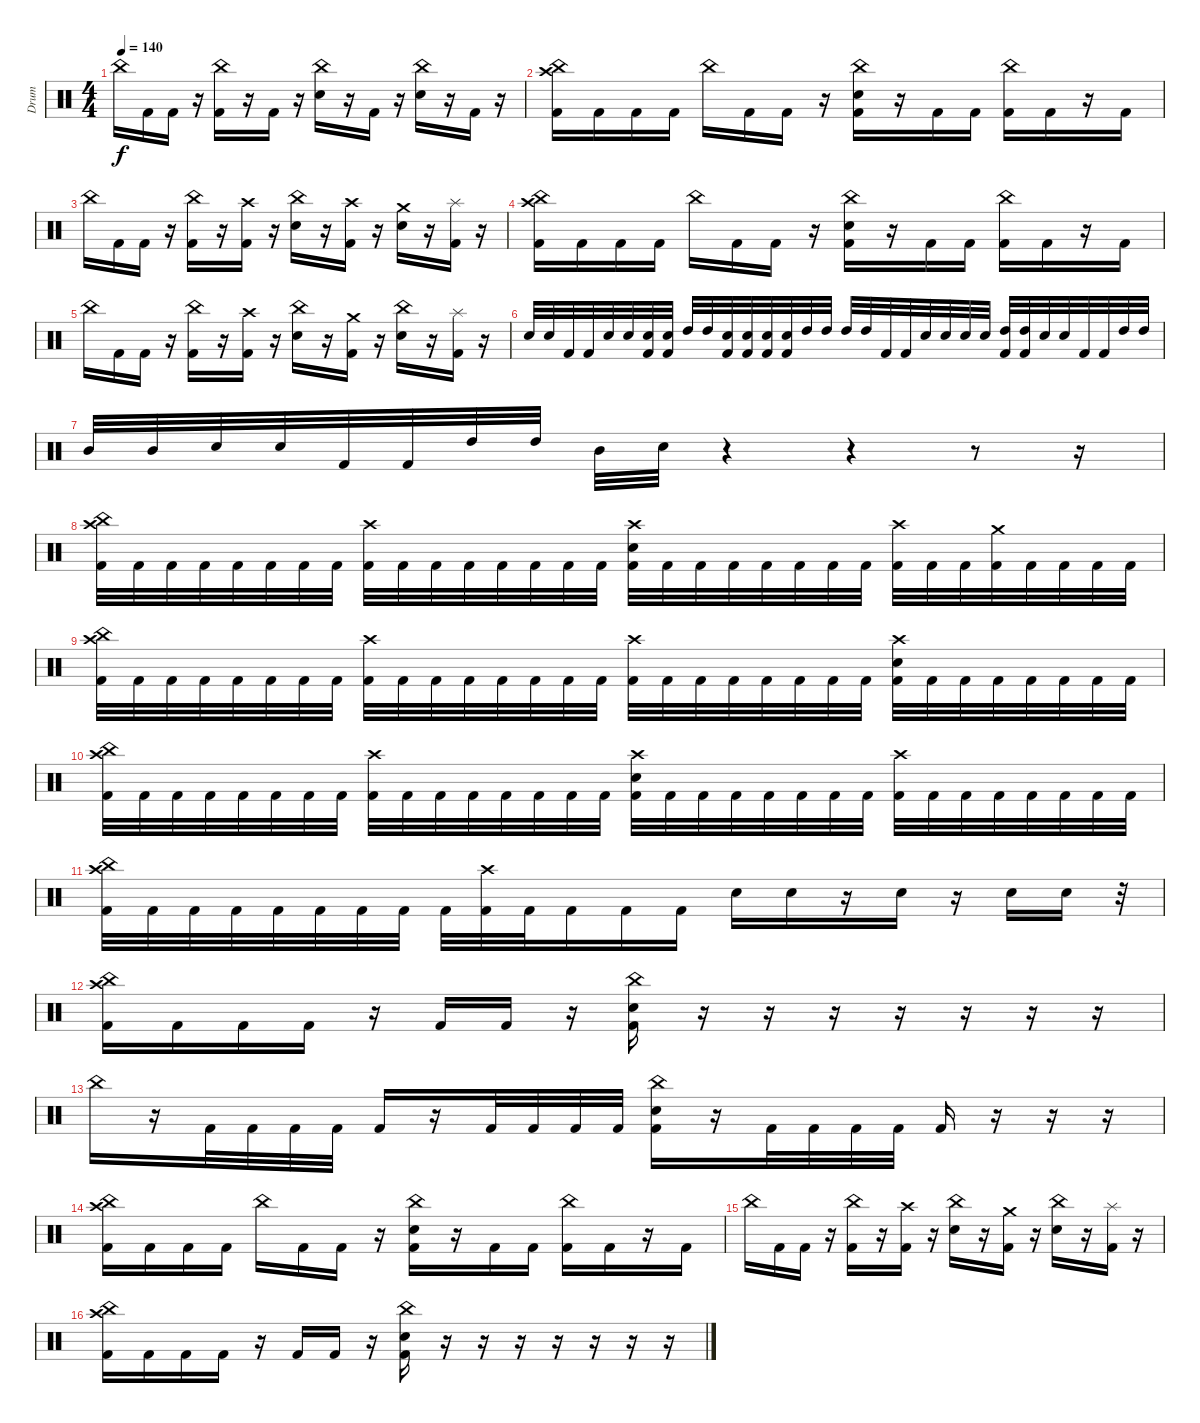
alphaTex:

\track ("Drum" "Drum") {instrument percussion}
\staff {score}
\articulation defaults
\ts (4 4)
\tempo 140
\clef neutral
\ks c "China (hit)".16{dy f} "Kick (hit) 2".16 "Kick (hit) 2".16
r.16 ("China (hit)" "Kick (hit) 2").16 r.16 "Kick (hit) 2".16 r.16 ("China (hit)" "Electric Snare (hit)").16 r.16 "Kick (hit) 2".16 r.16 ("China (hit)" "Electric Snare (hit)").16 r.16 "Kick (hit) 2".16 r.16 |
("Crash high (hit)" "China (hit)" "Kick (hit) 2").16 "Kick (hit) 2".16 "Kick (hit) 2".16 "Kick (hit) 2".16 "China (hit)".16 "Kick (hit) 2".16 "Kick (hit) 2".16 r.16 ("China (hit)" "Electric Snare (hit)" "Kick (hit) 2").16 r.16 "Kick (hit) 2".16 "Kick (hit) 2".16 ("China (hit)" "Kick (hit) 2").16 "Kick (hit) 2".16 r.16 "Kick (hit) 2".16 |
"China (hit)".16 "Kick (hit) 2".16 "Kick (hit) 2".16 r.16 ("China (hit)" "Kick (hit) 2").16 r.16 ("Crash high (hit)" "Kick (hit) 2").16 r.16 ("China (hit)" "Electric Snare (hit)").16 r.16 ("Crash high (hit)" "Kick (hit) 2").16 r.16 ("Crash medium (hit)" "Electric Snare (hit)").16 r.16 ("Splash (hit)" "Kick (hit) 2").16 r.16 |
("Crash high (hit)" "China (hit)" "Kick (hit) 2").16 "Kick (hit) 2".16 "Kick (hit) 2".16 "Kick (hit) 2".16 "China (hit)".16 "Kick (hit) 2".16 "Kick (hit) 2".16 r.16 ("China (hit)" "Electric Snare (hit)" "Kick (hit) 2").16 r.16 "Kick (hit) 2".16 "Kick (hit) 2".16 ("China (hit)" "Kick (hit) 2").16 "Kick (hit) 2".16 r.16 "Kick (hit) 2".16 |
"China (hit)".16 "Kick (hit) 2".16 "Kick (hit) 2".16 r.16 ("China (hit)" "Kick (hit) 2").16 r.16 ("Crash high (hit)" "Kick (hit) 2").16 r.16 ("China (hit)" "Electric Snare (hit)").16 r.16 ("Crash medium (hit)" "Kick (hit) 2").16 r.16 ("China (hit)" "Electric Snare (hit)").16 r.16 ("Splash (hit)" "Kick (hit) 2").16 r.16 |
"Electric Snare (hit)".32 "Electric Snare (hit)".32 "Kick (hit) 2".32 "Kick (hit) 2".32 "Electric Snare (hit)".32 "Electric Snare (hit)".32 ("Electric Snare (hit)" "Kick (hit) 2").32 ("Electric Snare (hit)" "Kick (hit) 2").32 "High Tom (hit)".32 "High Tom (hit)".32 ("Electric Snare (hit)" "Kick (hit) 2").32 ("Electric Snare (hit)" "Kick (hit) 2").32 ("Electric Snare (hit)" "Kick (hit) 2").32 ("Electric Snare (hit)" "Kick (hit) 2").32 "High Tom (hit)".32 "High Tom (hit)".32 "High Tom (hit)".32 "High Tom (hit)".32 "Kick (hit) 2".32 "Kick (hit) 2".32 "Electric Snare (hit)".32 "Electric Snare (hit)".32 "Electric Snare (hit)".32 "Electric Snare (hit)".32 ("High Tom (hit)" "Kick (hit) 2").32 ("High Tom (hit)" "Kick (hit) 2").32 "Electric Snare (hit)".32 "Electric Snare (hit)".32 "Kick (hit) 2".32 "Kick (hit) 2".32 "High Tom (hit)".32 "High Tom (hit)".32 |
"Mid Tom (hit)".32 "Mid Tom (hit)".32 "Electric Snare (hit)".32 "Electric Snare (hit)".32 "Kick (hit) 2".32 "Kick (hit) 2".32 "High Tom (hit)".32 "High Tom (hit)".32 "Mid Tom (hit)".32 "Electric Snare (hit)".32 r.4 r.4 r.8 r.16 |
("Crash high (hit)" "China (hit)" "Kick (hit) 2").32 "Kick (hit) 2".32 "Kick (hit) 2".32 "Kick (hit) 2".32 "Kick (hit) 2".32 "Kick (hit) 2".32 "Kick (hit) 2".32 "Kick (hit) 2".32 ("Crash high (hit)" "Kick (hit) 2").32 "Kick (hit) 2".32 "Kick (hit) 2".32 "Kick (hit) 2".32 "Kick (hit) 2".32 "Kick (hit) 2".32 "Kick (hit) 2".32 "Kick (hit) 2".32 ("Crash high (hit)" "Electric Snare (hit)" "Kick (hit) 2").32 "Kick (hit) 2".32 "Kick (hit) 2".32 "Kick (hit) 2".32 "Kick (hit) 2".32 "Kick (hit) 2".32 "Kick (hit) 2".32 "Kick (hit) 2".32 ("Crash high (hit)" "Kick (hit) 2").32 "Kick (hit) 2".32 "Kick (hit) 2".32 ("Crash medium (hit)" "Kick (hit) 2").32 "Kick (hit) 2".32 "Kick (hit) 2".32 "Kick (hit) 2".32 "Kick (hit) 2".32 |
("Crash high (hit)" "China (hit)" "Kick (hit) 2").32 "Kick (hit) 2".32 "Kick (hit) 2".32 "Kick (hit) 2".32 "Kick (hit) 2".32 "Kick (hit) 2".32 "Kick (hit) 2".32 "Kick (hit) 2".32 ("Crash high (hit)" "Kick (hit) 2").32 "Kick (hit) 2".32 "Kick (hit) 2".32 "Kick (hit) 2".32 "Kick (hit) 2".32 "Kick (hit) 2".32 "Kick (hit) 2".32 "Kick (hit) 2".32 ("Crash high (hit)" "Kick (hit) 2").32 "Kick (hit) 2".32 "Kick (hit) 2".32 "Kick (hit) 2".32 "Kick (hit) 2".32 "Kick (hit) 2".32 "Kick (hit) 2".32 "Kick (hit) 2".32 ("Crash high (hit)" "Electric Snare (hit)" "Kick (hit) 2").32 "Kick (hit) 2".32 "Kick (hit) 2".32 "Kick (hit) 2".32 "Kick (hit) 2".32 "Kick (hit) 2".32 "Kick (hit) 2".32 "Kick (hit) 2".32 |
("Crash high (hit)" "China (hit)" "Kick (hit) 2").32 "Kick (hit) 2".32 "Kick (hit) 2".32 "Kick (hit) 2".32 "Kick (hit) 2".32 "Kick (hit) 2".32 "Kick (hit) 2".32 "Kick (hit) 2".32 ("Crash high (hit)" "Kick (hit) 2").32 "Kick (hit) 2".32 "Kick (hit) 2".32 "Kick (hit) 2".32 "Kick (hit) 2".32 "Kick (hit) 2".32 "Kick (hit) 2".32 "Kick (hit) 2".32 ("Crash high (hit)" "Electric Snare (hit)" "Kick (hit) 2").32 "Kick (hit) 2".32 "Kick (hit) 2".32 "Kick (hit) 2".32 "Kick (hit) 2".32 "Kick (hit) 2".32 "Kick (hit) 2".32 "Kick (hit) 2".32 ("Crash high (hit)" "Kick (hit) 2").32 "Kick (hit) 2".32 "Kick (hit) 2".32 "Kick (hit) 2".32 "Kick (hit) 2".32 "Kick (hit) 2".32 "Kick (hit) 2".32 "Kick (hit) 2".32 |
("Crash high (hit)" "China (hit)" "Kick (hit) 2").32 "Kick (hit) 2".32 "Kick (hit) 2".32 "Kick (hit) 2".32 "Kick (hit) 2".32 "Kick (hit) 2".32 "Kick (hit) 2".32 "Kick (hit) 2".32 "Kick (hit) 2".32 ("Crash high (hit)" "Kick (hit) 2").32 "Kick (hit) 2".32 "Kick (hit) 2".16 "Kick (hit) 2".16 "Kick (hit) 2".16 "Electric Snare (hit)".16 "Electric Snare (hit)".16 r.16 "Electric Snare (hit)".16 r.16 "Electric Snare (hit)".16 "Electric Snare (hit)".16 r.32 |
("Crash high (hit)" "China (hit)" "Kick (hit) 2").16 "Kick (hit) 2".16 "Kick (hit) 2".16 "Kick (hit) 2".16 r.16 "Kick (hit) 2".16 "Kick (hit) 2".16 r.16 ("China (hit)" "Electric Snare (hit)" "Kick (hit) 2").16 r.16 r.16 r.16 r.16 r.16 r.16 r.16 |
"China (hit)".16 r.16 "Kick (hit) 2".32 "Kick (hit) 2".32 "Kick (hit) 2".32 "Kick (hit) 2".32 "Kick (hit) 2".16 r.16 "Kick (hit) 2".32 "Kick (hit) 2".32 "Kick (hit) 2".32 "Kick (hit) 2".32 ("China (hit)" "Electric Snare (hit)" "Kick (hit) 2").16 r.16 "Kick (hit) 2".32 "Kick (hit) 2".32 "Kick (hit) 2".32 "Kick (hit) 2".32 "Kick (hit) 2".16 r.16 r.16 r.16 |
("Crash high (hit)" "China (hit)" "Kick (hit) 2").16 "Kick (hit) 2".16 "Kick (hit) 2".16 "Kick (hit) 2".16 "China (hit)".16 "Kick (hit) 2".16 "Kick (hit) 2".16 r.16 ("China (hit)" "Electric Snare (hit)" "Kick (hit) 2").16 r.16 "Kick (hit) 2".16 "Kick (hit) 2".16 ("China (hit)" "Kick (hit) 2").16 "Kick (hit) 2".16 r.16 "Kick (hit) 2".16 |
"China (hit)".16 "Kick (hit) 2".16 "Kick (hit) 2".16 r.16 ("China (hit)" "Kick (hit) 2").16 r.16 ("Crash high (hit)" "Kick (hit) 2").16 r.16 ("China (hit)" "Electric Snare (hit)").16 r.16 ("Crash medium (hit)" "Kick (hit) 2").16 r.16 ("China (hit)" "Electric Snare (hit)").16 r.16 ("Splash (hit)" "Kick (hit) 2").16 r.16 |
("Crash high (hit)" "China (hit)" "Kick (hit) 2").16 "Kick (hit) 2".16 "Kick (hit) 2".16 "Kick (hit) 2".16 r.16 "Kick (hit) 2".16 "Kick (hit) 2".16 r.16 ("China (hit)" "Electric Snare (hit)" "Kick (hit) 2").16 r.16 r.16 r.16 r.16 r.16 r.16 r.16
